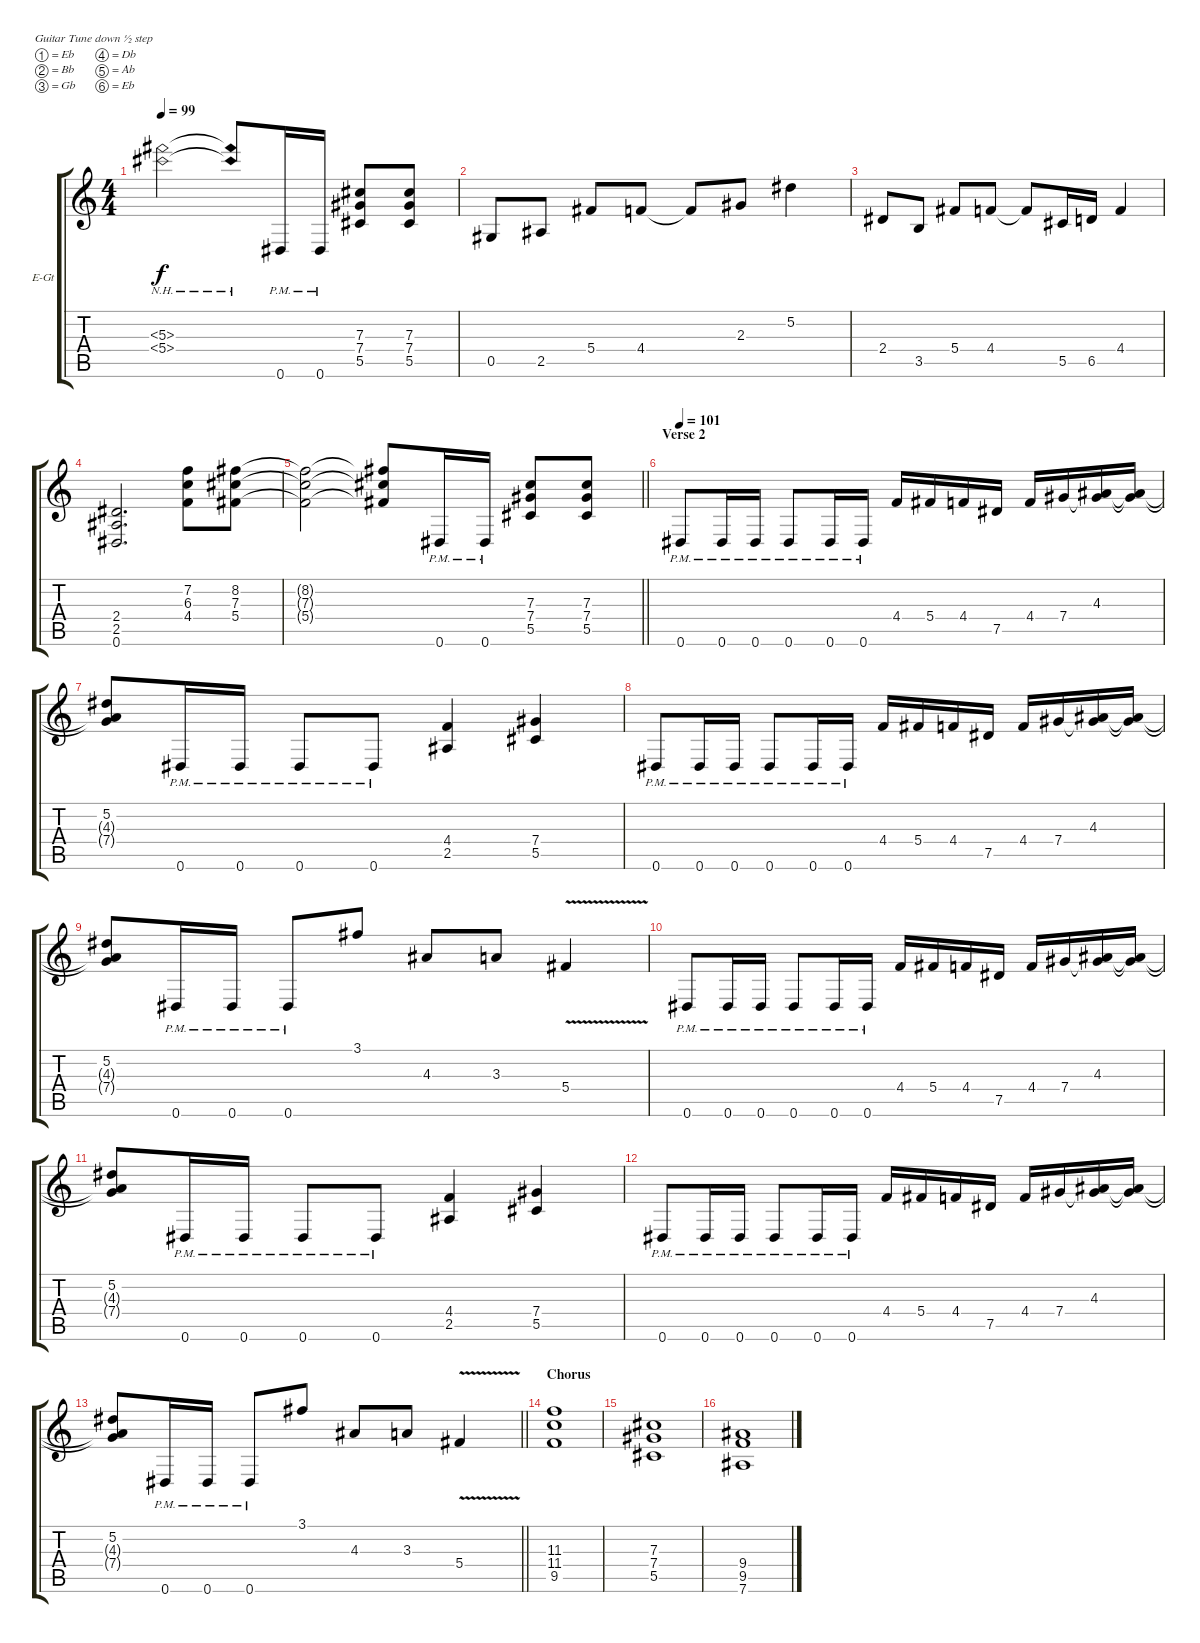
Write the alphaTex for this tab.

\bracketExtendMode groupsimilarinstruments
\firstSystemTrackNameOrientation horizontal
\otherSystemsTrackNameOrientation horizontal
\track ("Guitar 1" "E-Gt") {instrument overdrivenguitar}
\staff {score tabs}
\tuning (Eb4 Bb3 Gb3 Db3 Ab2 Eb2)
\ts (4 4)
\tempo 99
\clef g2
\ks c
(5.3{nh t} 5.4{nh t}).2{dy f} (5.3{nh t} 5.4{nh t}).8 0.6{pm}.16 0.6{pm}.16 (7.3 7.4 5.5).8 (7.3 7.4 5.5).8 |
0.5.8 2.5.8 5.4.8 4.4.8 4.4{t}.8 2.3.8 5.2.4 |
2.4.8 3.5.8 5.4.8 4.4.8 4.4{t}.8 5.5.16 6.5.16 4.4.4 |
(2.4 2.5 0.6).2{d} (7.2 6.3 4.4).8 (8.2 7.3 5.4).8 |
\barLineRight lightlight
(8.2{t} 7.3{t} 5.4{t}).2 (8.2{t} 7.3{t} 5.4{t}).8 0.6{pm}.16 0.6{pm}.16 (7.3 7.4 5.5).8 (7.3 7.4 5.5).8 |
\section ("" "Verse 2")
\tempo 101
0.6{pm}.8 0.6{pm}.16 0.6{pm}.16 0.6{pm}.8 0.6{pm}.16 0.6{pm}.16 4.4.16 5.4.16 4.4.16 7.5.16 4.4.16 7.4.16 (4.3 7.4{t}).16 (4.3{t} 7.4{t}).16 |
(5.2 4.3{t} 7.4{t}).8 0.6{pm}.16 0.6{pm}.16 0.6{pm}.8 0.6{pm}.8 (4.4 2.5).4 (7.4 5.5).4 |
0.6{pm}.8 0.6{pm}.16 0.6{pm}.16 0.6{pm}.8 0.6{pm}.16 0.6{pm}.16 4.4.16 5.4.16 4.4.16 7.5.16 4.4.16 7.4.16 (4.3 7.4{t}).16 (4.3{t} 7.4{t}).16 |
(5.2 4.3{t} 7.4{t}).8 0.6{pm}.16 0.6{pm}.16 0.6{pm}.8 3.1.8 4.3.8 3.3.8 5.4{v}.4 |
0.6{pm}.8 0.6{pm}.16 0.6{pm}.16 0.6{pm}.8 0.6{pm}.16 0.6{pm}.16 4.4.16 5.4.16 4.4.16 7.5.16 4.4.16 7.4.16 (4.3 7.4{t}).16 (4.3{t} 7.4{t}).16 |
(5.2 4.3{t} 7.4{t}).8 0.6{pm}.16 0.6{pm}.16 0.6{pm}.8 0.6{pm}.8 (4.4 2.5).4 (7.4 5.5).4 |
0.6{pm}.8 0.6{pm}.16 0.6{pm}.16 0.6{pm}.8 0.6{pm}.16 0.6{pm}.16 4.4.16 5.4.16 4.4.16 7.5.16 4.4.16 7.4.16 (4.3 7.4{t}).16 (4.3{t} 7.4{t}).16 |
\barLineRight lightlight
(5.2 4.3{t} 7.4{t}).8 0.6{pm}.16 0.6{pm}.16 0.6{pm}.8 3.1.8 4.3.8 3.3.8 5.4{v}.4 |
\section ("" "Chorus")
(11.3 11.4 9.5).1 |
(7.3 7.4 5.5).1 |
(9.4 9.5 7.6).1
